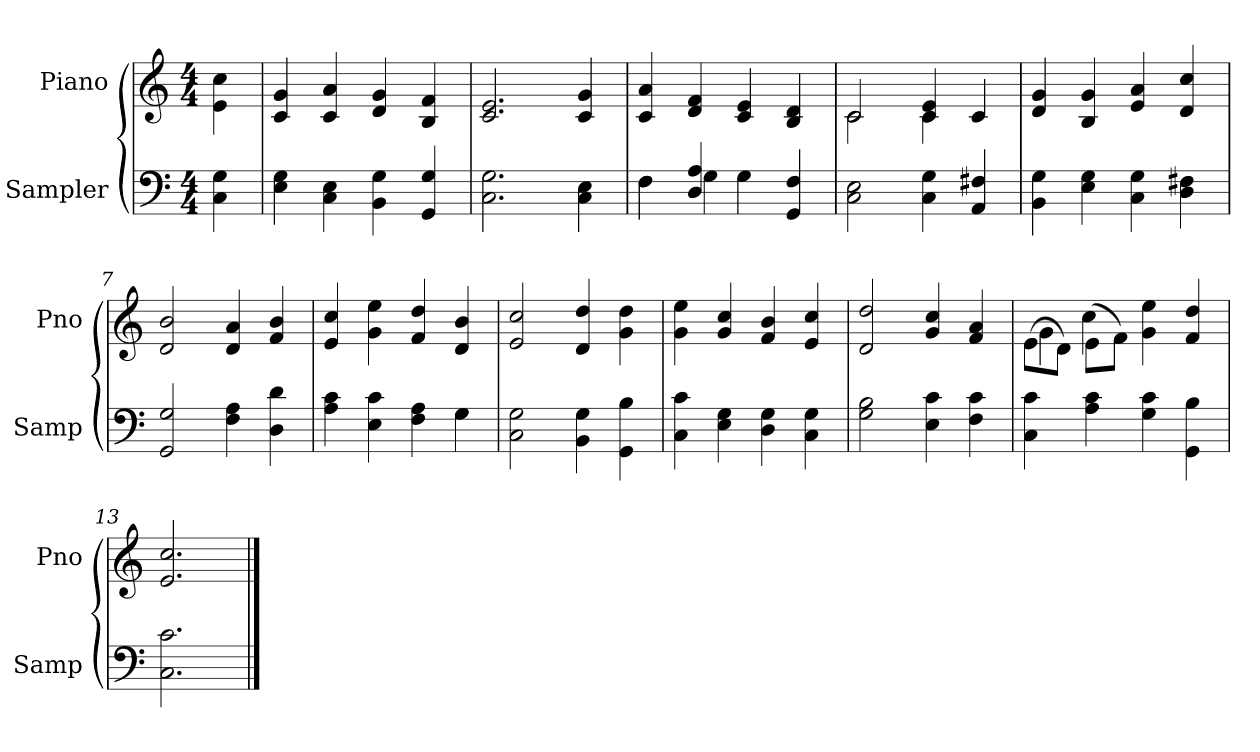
**kern	**kern
*part2	*part1
*staff2	*staff1
*I"Sampler	*I"Piano
*I'Samp	*I'Pno
*clefF4	*clefG2
*M4/4	*M4/4
=1	=1
4C 4G	4e\ 4cc\
=2	=2
4E 4G	4c 4g
4C 4E	4c 4a
4BB 4G	4d 4g
4GG 4G	4B 4f
=3	=3
2.C 2.G	2.c 2.e
4C 4E	4c 4g
=4	=4
*^	*
4F\	4F	4c 4a
4D 4A	4G	4d 4f
4G\	2ryy	4c 4e
4GG 4F	.	4B 4d
*v	*v	*
=5	=5
*	*^
2C 2E	2c/	2c
4C 4G	4c 4e	4c
4AA 4F#X	4c/	4ryy
*	*v	*v
=6	=6
4BB 4G	4d 4g
4E 4G	4B 4g
4C 4G	4e 4a
4D 4F#X	4d 4cc
=7	=7
2GG 2G	2d 2b
4F 4A	4d 4a
4D 4d	4f 4b
=8	=8
*^	*
4A 4c	2.ryy	4e 4cc
4E 4c	.	4g 4ee
4F 4A	.	4f 4dd
4G\	4G	4d 4b
*v	*v	*
=9	=9
2C 2G	2e 2cc
4BB 4G	4d 4dd
4GG 4B	4g 4dd
=10	=10
4C 4c	4g 4ee
4E 4G	4g 4cc
4D 4G	4f 4b
4C 4G	4e 4cc
=11	=11
2G 2B	2d 2dd
4E 4c	4g 4cc
4F 4c	4f 4a
=12	=12
*	*^
4C 4c	(8e\L	4g
.	8d\J)	.
4A 4c	(8e\L	4cc
.	8f\J)	.
4G 4c	4g 4ee	2ryy
4GG 4B	4f 4dd	.
*	*v	*v
=13	=13
2.C 2.c	2.e 2.cc
==	==
*-	*-
